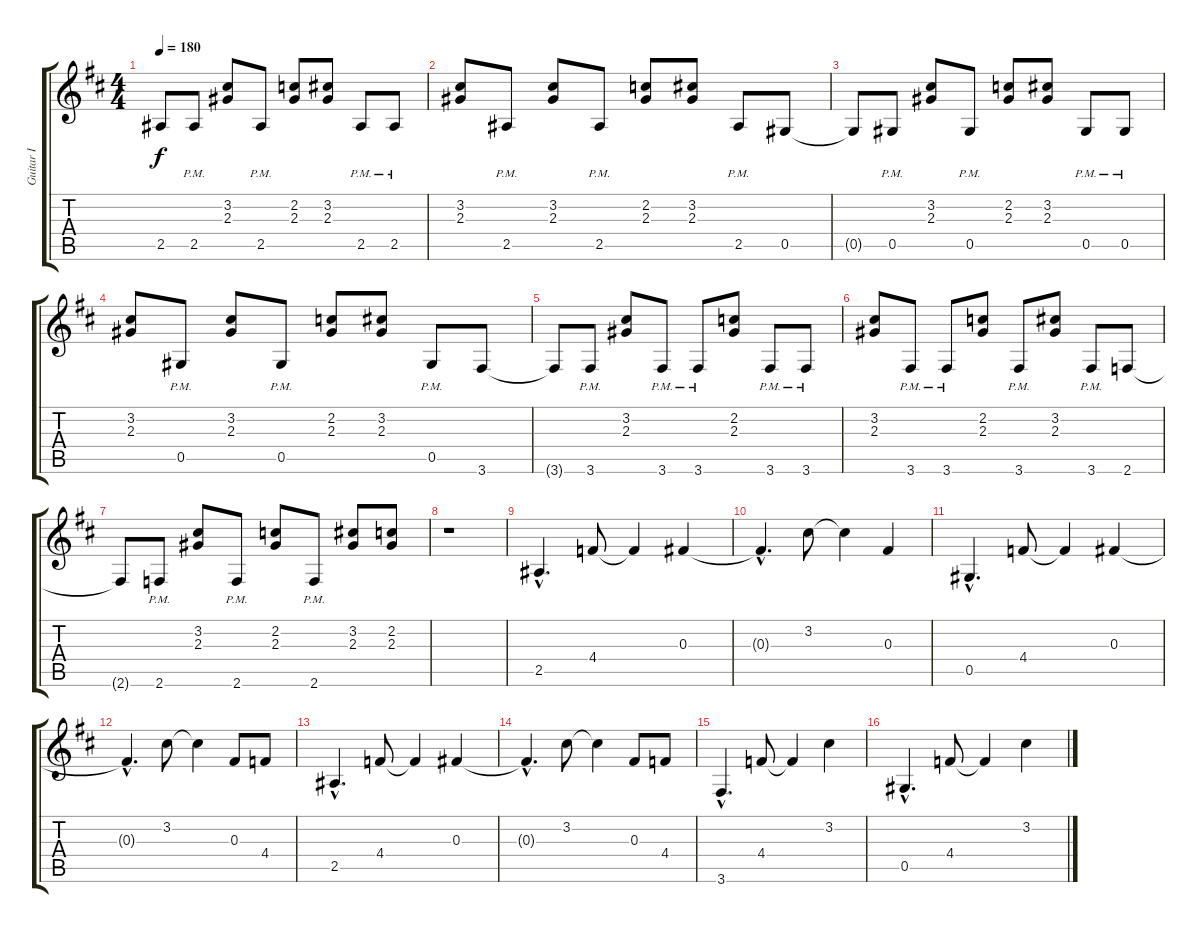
\track ("Guitar I" "Guitar I") {instrument distortionguitar}
\staff {score tabs}
\tuning (Eb4 Bb3 Gb3 Db3 Ab2 Eb2) {hide}
\ts (4 4)
\tempo 180
\clef g2
\ks bminor
2.5{t}.8{dy f} 2.5{pm}.8 (3.2 2.3).8 2.5{pm}.8 (2.2 2.3).8 (3.2 2.3).8 2.5{pm}.8 2.5{pm}.8 |
(3.2 2.3).8 2.5{pm}.8 (3.2 2.3).8 2.5{pm}.8 (2.2 2.3).8 (3.2 2.3).8 2.5{pm}.8 0.5.8 |
0.5{t}.8 0.5{pm}.8 (3.2 2.3).8 0.5{pm}.8 (2.2 2.3).8 (3.2 2.3).8 0.5{pm}.8 0.5{pm}.8 |
(3.2 2.3).8 0.5{pm}.8 (3.2 2.3).8 0.5{pm}.8 (2.2 2.3).8 (3.2 2.3).8 0.5{pm}.8 3.6.8 |
3.6{t}.8 3.6{pm}.8 (3.2 2.3).8 3.6{pm}.8 3.6{pm}.8 (2.2 2.3).8 3.6{pm}.8 3.6{pm}.8 |
(3.2 2.3).8 3.6{pm}.8 3.6{pm}.8 (2.2 2.3).8 3.6{pm}.8 (3.2 2.3).8 3.6{pm}.8 2.6.8 |
2.6{t}.8 2.6{pm}.8 (3.2 2.3).8 2.6{pm}.8 (2.2 2.3).8 2.6{pm}.8 (3.2 2.3).8 (2.2 2.3).8 |
r.1 |
2.5{hac}.4{d instrument electricguitarjazz} 4.4.8 4.4{t}.4 0.3.4 |
0.3{hac t}.4{d} 3.2.8 3.2{t}.4 0.3.4 |
0.5{hac}.4{d} 4.4.8 4.4{t}.4 0.3.4 |
0.3{hac t}.4{d} 3.2.8 3.2{t}.4 0.3.8 4.4.8 |
2.5{hac}.4{d} 4.4.8 4.4{t}.4 0.3.4 |
0.3{hac t}.4{d} 3.2.8 3.2{t}.4 0.3.8 4.4.8 |
3.6{hac}.4{d} 4.4.8 4.4{t}.4 3.2.4 |
0.5{hac}.4{d} 4.4.8 4.4{t}.4 3.2.4
